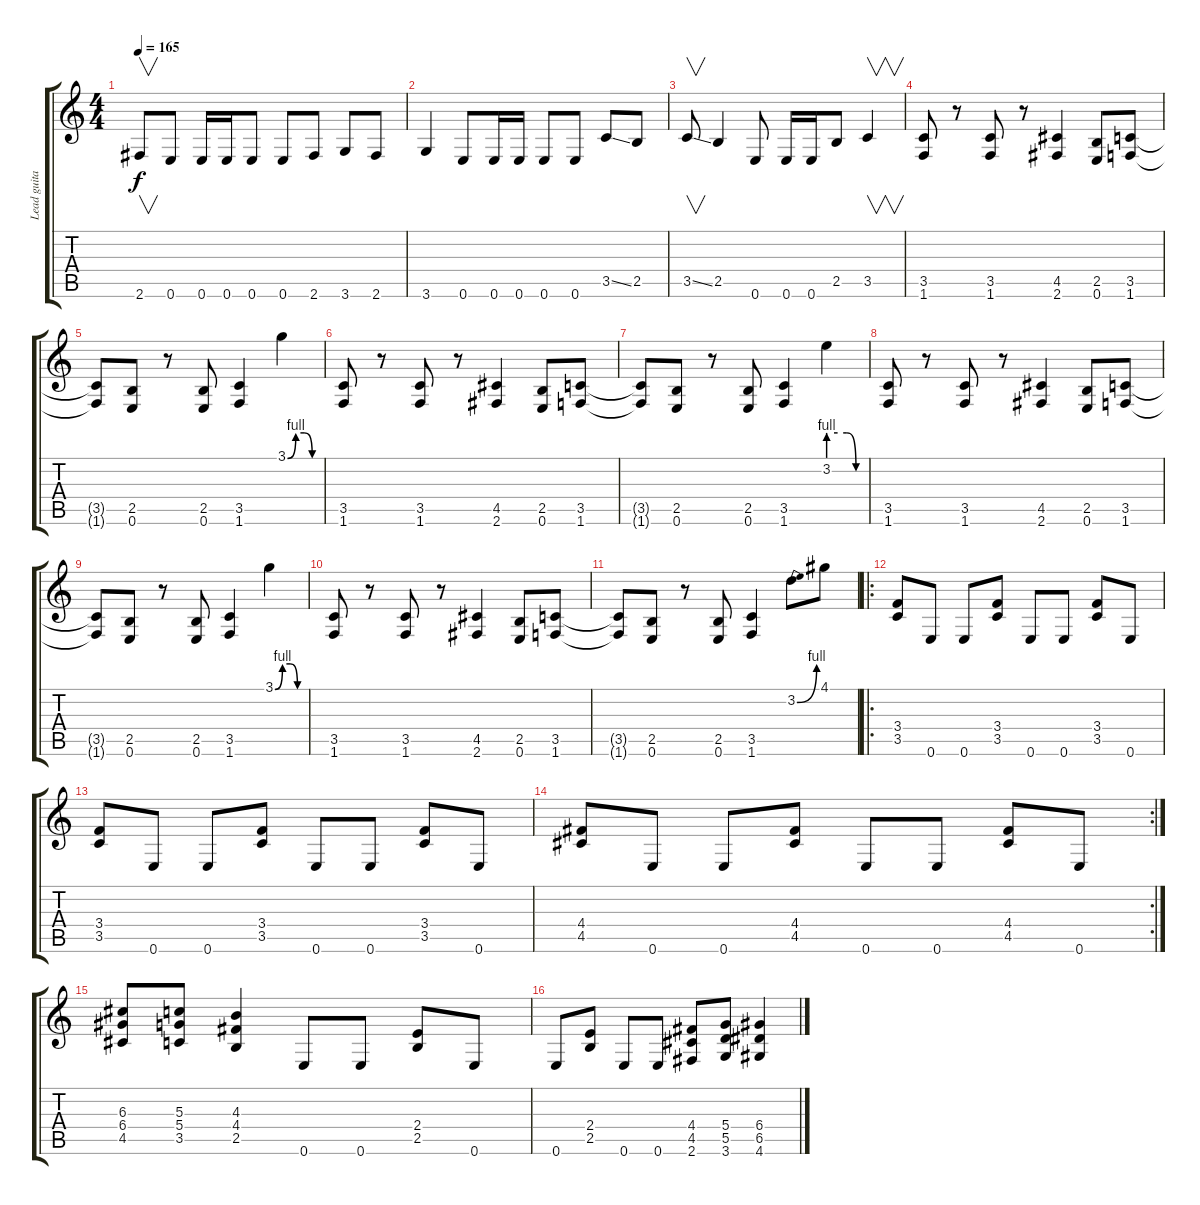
\track ("Lead guitar" "Lead guita") {instrument overdrivenguitar}
\staff {score tabs}
\tuning (E4 B3 G3 D3 A2 E2) {hide}
\ts (4 4)
\tempo 165
\clef g2
\ks c
2.6{t}.8{v dy f} 0.6.8 0.6.16 0.6.16 0.6.8 0.6.8 2.6.8 3.6.8 2.6.8 |
3.6.4 0.6.8 0.6.16 0.6.16 0.6.8 0.6.8 3.5{ss}.8 2.5.8 |
3.5{ss}.8{v} 2.5.4 0.6.8 0.6.16 0.6.16 2.5.8 3.5.4{v} |
(3.5 1.6).8 r.8 (3.5 1.6).8 r.8 (4.5 2.6).4 (2.5 0.6).8 (3.5 1.6).8 |
(3.5{t} 1.6{t}).8 (2.5 0.6).8 r.8 (2.5 0.6).8 (3.5 1.6).4 3.1{be (custom 0 0 15 4 30 4 45 0 60 0)}.4 |
(3.5 1.6).8 r.8 (3.5 1.6).8 r.8 (4.5 2.6).4 (2.5 0.6).8 (3.5 1.6).8 |
(3.5{t} 1.6{t}).8 (2.5 0.6).8 r.8 (2.5 0.6).8 (3.5 1.6).4 3.2{be (custom 0 4 15 4 30 4 45 0 60 0)}.4 |
(3.5 1.6).8 r.8 (3.5 1.6).8 r.8 (4.5 2.6).4 (2.5 0.6).8 (3.5 1.6).8 |
(3.5{t} 1.6{t}).8 (2.5 0.6).8 r.8 (2.5 0.6).8 (3.5 1.6).4 3.1{be (custom 0 0 15 4 30 4 45 0 60 0)}.4 |
(3.5 1.6).8 r.8 (3.5 1.6).8 r.8 (4.5 2.6).4 (2.5 0.6).8 (3.5 1.6).8 |
(3.5{t} 1.6{t}).8 (2.5 0.6).8 r.8 (2.5 0.6).8 (3.5 1.6).4 3.2{be (bend 0 0 60 4)}.8 4.1.8 |
\ro
(3.4 3.5).8 0.6.8 0.6.8 (3.4 3.5).8 0.6.8 0.6.8 (3.4 3.5).8 0.6.8 |
(3.4 3.5).8 0.6.8 0.6.8 (3.4 3.5).8 0.6.8 0.6.8 (3.4 3.5).8 0.6.8 |
\rc 2
(4.4 4.5).8 0.6.8 0.6.8 (4.4 4.5).8 0.6.8 0.6.8 (4.4 4.5).8 0.6.8 |
(6.3 6.4 4.5).8 (5.3 5.4 3.5).8 (4.3 4.4 2.5).4 0.6.8 0.6.8 (2.4 2.5).8 0.6.8 |
0.6.8 (2.4 2.5).8 0.6.8 0.6.8 (4.4 4.5 2.6).8 (5.4 5.5 3.6).8 (6.4 6.5 4.6).4
